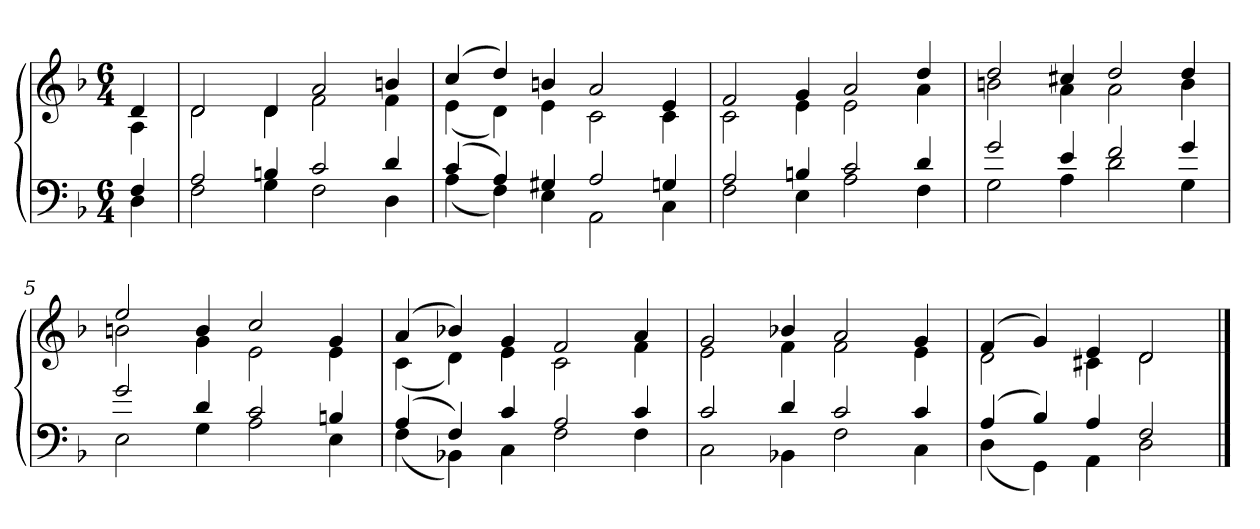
**kern	**kern
*part1	*part1
*staff2	*staff1
*clefF4	*clefG2
*k[b-]	*k[b-]
*d:	*d:
*M6/4	*M6/4
=	=
*^	*^
4F	4D	4d	4A
=1	=1	=1	=1
2A	2F	2d	2d
4B	4G	4d	4d
2c	2F	2a	2f
4d	4D	4b	4f
=2	=2	=2	=2
(4c	(4A	(4cc	(4e
4A)	4F)	4dd)	4d)
4G#X	4E	4b	4e
2A	2AA	2a	2c
4Gn	4C	4e	4c
=3	=3	=3	=3
2A	2F	2f	2c
4B	4E	4g	4e
2c	2A	2a	2e
4d	4F	4dd	4a
=4	=4	=4	=4
2g	2G	2dd	2b
4e	4A	4cc#X	4a
2f	2d	2dd	2a
4g	4G	4dd	4b
=5	=5	=5	=5
2g	2E	2ee	2b
4d	4G	4b	4g
2c	2A	2cc	2e
4B	4E	4g	4e
=6	=6	=6	=6
(4A	(4F	(4a	(4c
4F)	4BB-X)	4b-X)	4d)
4c	4C	4g	4e
2A	2F	2f	2c
4c	4F	4a	4f
=7	=7	=7	=7
2c	2C	2g	2e
4d	4BB-X	4b-X	4f
2c	2F	2a	2f
4c	4C	4g	4e
=8	=8	=8	=8
(4A	(4D	(4f	2d
4B-i)	4GG)	4g)	.
4A	4AA	4e	4c#X
2F	2D	2d	2d
*v	*v	*	*
*	*v	*v
==	==
*-	*-
